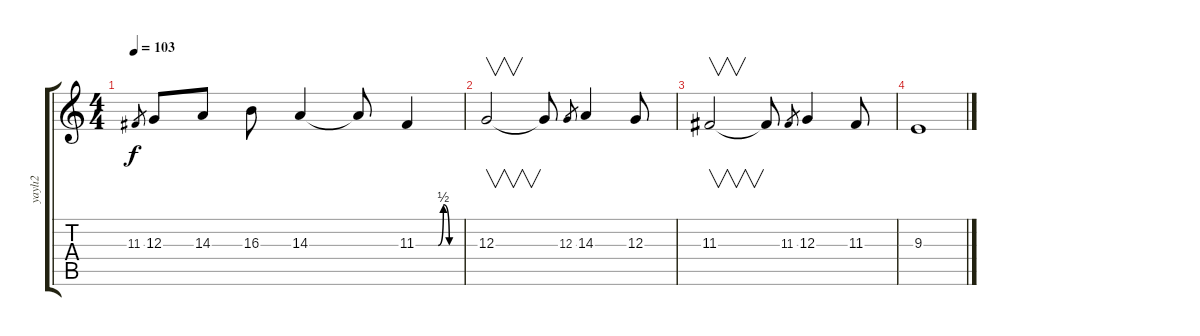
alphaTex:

\track ("yaylı2" "yaylı2") {instrument violin}
\staff {score tabs}
\tuning (E4 B3 G3 D3 A2 E2) {hide}
\ts (4 4)
\tempo 103
\clef g2
\ks c
11.3.8{gr dy f} 12.3.8 14.3.8 16.3.8 14.3.4 14.3{t}.8 11.3{be (custom 0 0 15 0 30 0 37 2 45 0 60 0)}.4 |
12.3.2{v} 12.3{t}.8 12.3.8{gr} 14.3.4 12.3.8 |
11.3.2{v} 11.3{t}.8 11.3.8{gr} 12.3.4 11.3.8 |
9.3.1
